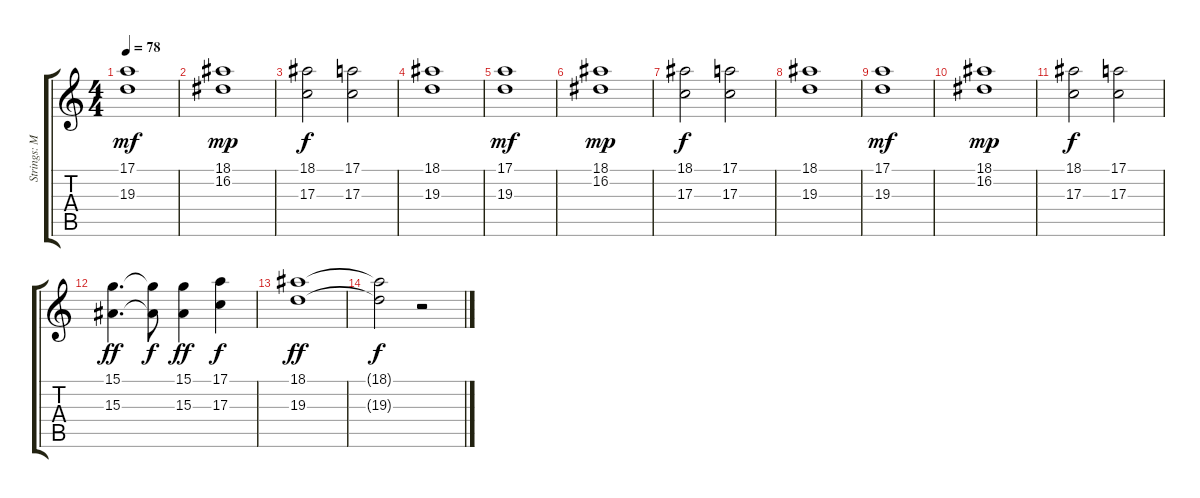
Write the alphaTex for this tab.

\track ("Strings: Mark Taylor" "Strings: M") {instrument stringensemble1}
\staff {score tabs}
\tuning (E4 B3 G3 D3 A2 E2) {hide}
\ts (4 4)
\tempo 78
\clef g2
\ks c
(17.1 19.3).1{dy mf} |
(18.1 16.2).1{dy mp} |
(18.1 17.3).2{dy f} (17.1 17.3).2 |
(18.1 19.3).1 |
(17.1 19.3).1{dy mf} |
(18.1 16.2).1{dy mp} |
(18.1 17.3).2{dy f} (17.1 17.3).2 |
(18.1 19.3).1 |
(17.1 19.3).1{dy mf} |
(18.1 16.2).1{dy mp} |
(18.1 17.3).2{dy f} (17.1 17.3).2 |
(15.1 15.3).4{d dy ff} (15.1{t} 15.3{t}).8{dy f} (15.1 15.3).4{dy ff} (17.1 17.3).4{dy f} |
(18.1 19.3).1{dy ff} |
(18.1{t} 19.3{t}).2{dy f} r.2
